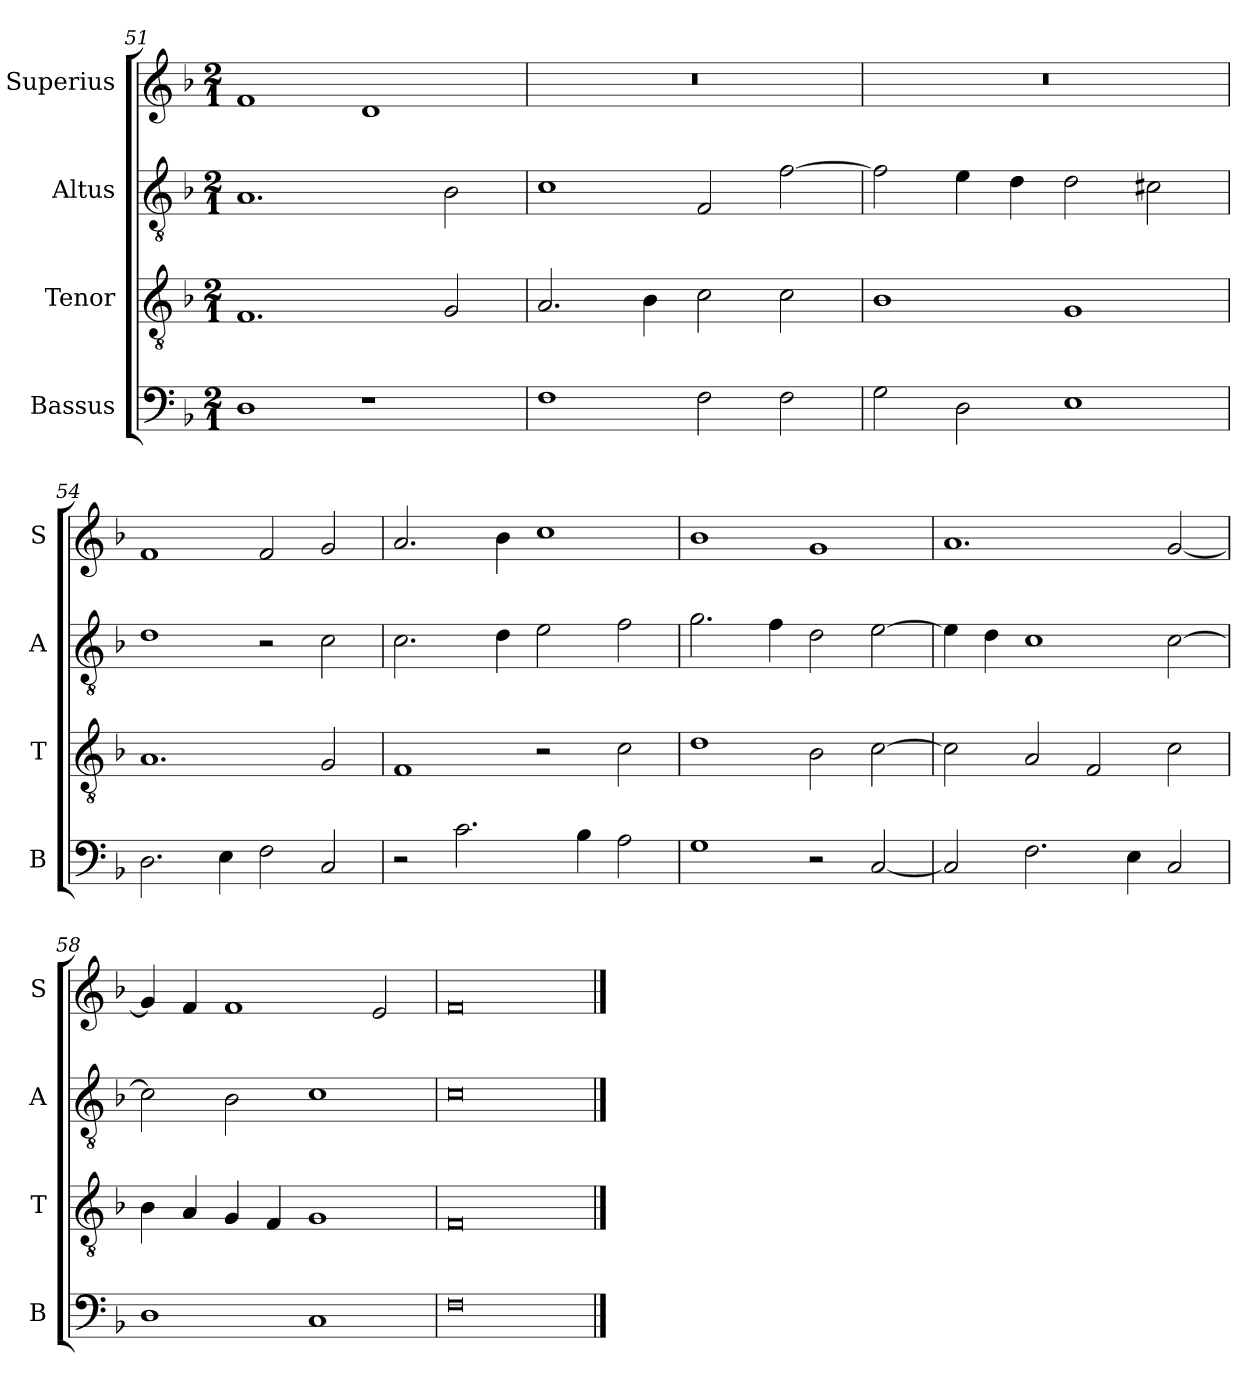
**kern	**kern	**kern	**kern
*part4	*part3	*part2	*part1
*staff4	*staff3	*staff2	*staff1
*I"Bassus	*I"Tenor	*I"Altus	*I"Superius
*I'B	*I'T	*I'A	*I'S
*clefF4	*clefGv2	*clefGv2	*clefG2
*k[b-]	*k[b-]	*k[b-]	*k[b-]
*M2/1	*M2/1	*M2/1	*M2/1
=51	=51	=51	=51
1D	1.F	1.A	1f
1r	.	.	1d
.	2G/	2B-\	.
=52	=52	=52	=52
1F	2.A/	1c	0r
.	4B-\	.	.
2F\	2c\	2F/	.
2F\	2c\	[2f\	.
=53	=53	=53	=53
2G\	1B-	2f\]	0r
2D\	.	4e\	.
.	.	4d\	.
1E	1G	2d\	.
.	.	2c#X\	.
=54	=54	=54	=54
2.D\	1.A	1d	1f
4E\	.	.	.
2F\	.	2r	2f/
2C/	2G/	2c\	2g/
=55	=55	=55	=55
2r	1F	2.c\	2.a/
2.c\	.	.	.
.	.	4d\	4b-\
.	2r	2e\	1cc
4B-\	.	.	.
2A\	2c\	2f\	.
=56	=56	=56	=56
1G	1d	2.g\	1b-
.	.	4f\	.
2r	2B-\	2d\	1g
[2C/	[2c\	[2e\	.
=57	=57	=57	=57
2C/]	2c\]	4e\]	1.a
.	.	4d\	.
2.F\	2A/	1c	.
.	2F/	.	.
4E\	.	.	.
2C/	2c\	[2c\	[2g/
=58	=58	=58	=58
1D	4B-\	2c\]	4g/]
.	4A/	.	4f/
.	4G/	2B-\	1f
.	4F/	.	.
1C	1G	1c	.
.	.	.	2e/
=59	=59	=59	=59
0F	0F	0c	0f
==	==	==	==
*-	*-	*-	*-
